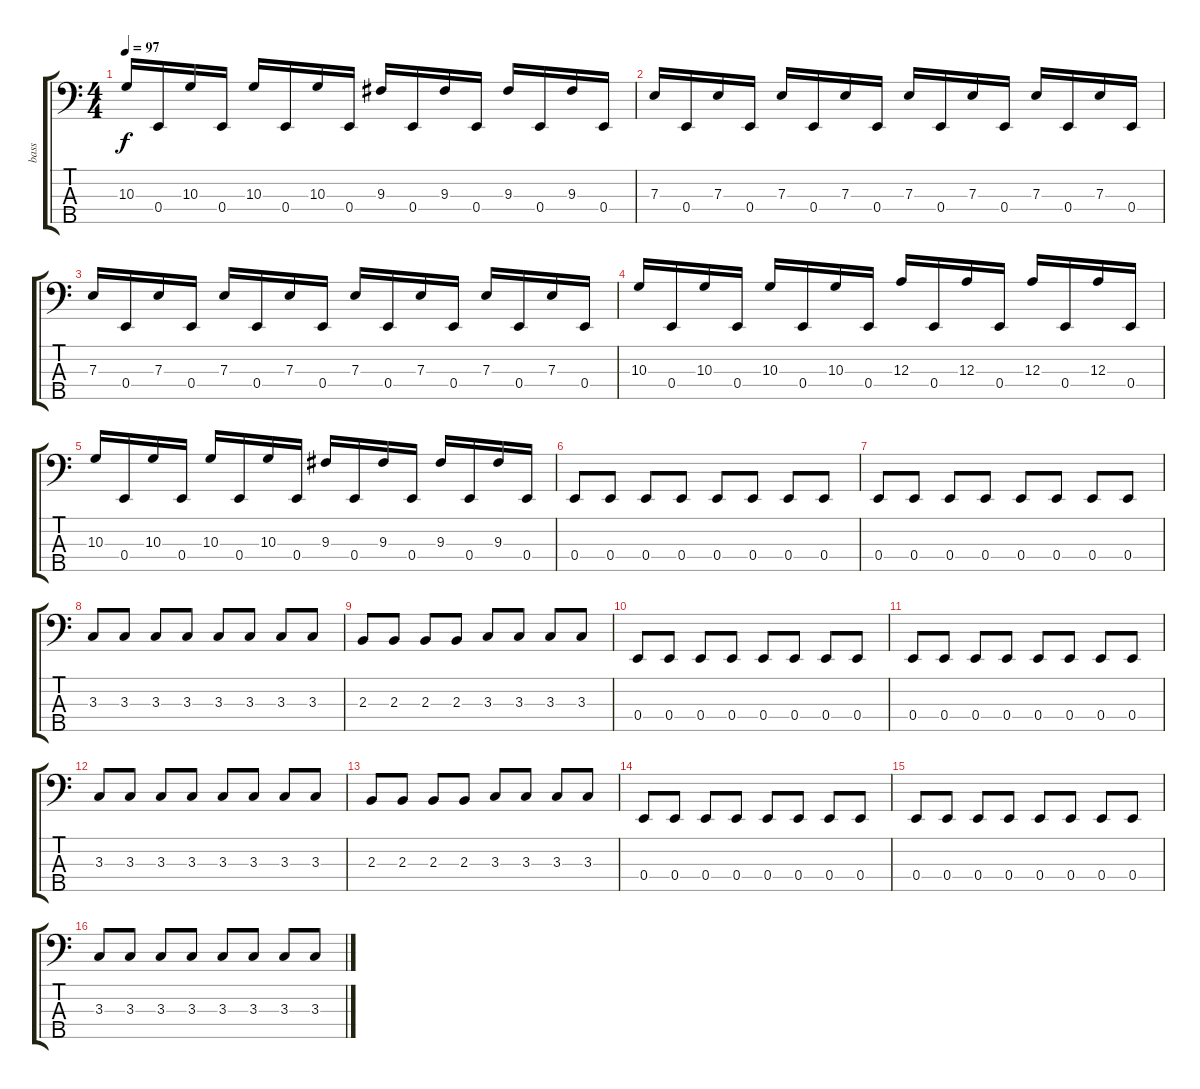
\track ("bass" "bass") {instrument electricbasspick}
\staff {score tabs}
\tuning (G2 D2 A1 E1 B0) {hide}
\ts (4 4)
\tempo 97
\clef f4
\ks c
10.3.16{dy f} 0.4.16 10.3.16 0.4.16 10.3.16 0.4.16 10.3.16 0.4.16 9.3.16 0.4.16 9.3.16 0.4.16 9.3.16 0.4.16 9.3.16 0.4.16 |
7.3.16 0.4.16 7.3.16 0.4.16 7.3.16 0.4.16 7.3.16 0.4.16 7.3.16 0.4.16 7.3.16 0.4.16 7.3.16 0.4.16 7.3.16 0.4.16 |
7.3.16 0.4.16 7.3.16 0.4.16 7.3.16 0.4.16 7.3.16 0.4.16 7.3.16 0.4.16 7.3.16 0.4.16 7.3.16 0.4.16 7.3.16 0.4.16 |
10.3.16 0.4.16 10.3.16 0.4.16 10.3.16 0.4.16 10.3.16 0.4.16 12.3.16 0.4.16 12.3.16 0.4.16 12.3.16 0.4.16 12.3.16 0.4.16 |
10.3.16 0.4.16 10.3.16 0.4.16 10.3.16 0.4.16 10.3.16 0.4.16 9.3.16 0.4.16 9.3.16 0.4.16 9.3.16 0.4.16 9.3.16 0.4.16 |
0.4.8{volume 16} 0.4.8 0.4.8 0.4.8 0.4.8 0.4.8 0.4.8 0.4.8 |
0.4.8 0.4.8 0.4.8 0.4.8 0.4.8 0.4.8 0.4.8 0.4.8 |
3.3.8 3.3.8 3.3.8 3.3.8 3.3.8 3.3.8 3.3.8 3.3.8 |
2.3.8 2.3.8 2.3.8 2.3.8 3.3.8 3.3.8 3.3.8 3.3.8 |
0.4.8 0.4.8 0.4.8 0.4.8 0.4.8 0.4.8 0.4.8 0.4.8 |
0.4.8 0.4.8 0.4.8 0.4.8 0.4.8 0.4.8 0.4.8 0.4.8 |
3.3.8 3.3.8 3.3.8 3.3.8 3.3.8 3.3.8 3.3.8 3.3.8 |
2.3.8 2.3.8 2.3.8 2.3.8 3.3.8 3.3.8 3.3.8 3.3.8 |
0.4.8 0.4.8 0.4.8 0.4.8 0.4.8 0.4.8 0.4.8 0.4.8 |
0.4.8 0.4.8 0.4.8 0.4.8 0.4.8 0.4.8 0.4.8 0.4.8 |
3.3.8 3.3.8 3.3.8 3.3.8 3.3.8 3.3.8 3.3.8 3.3.8
